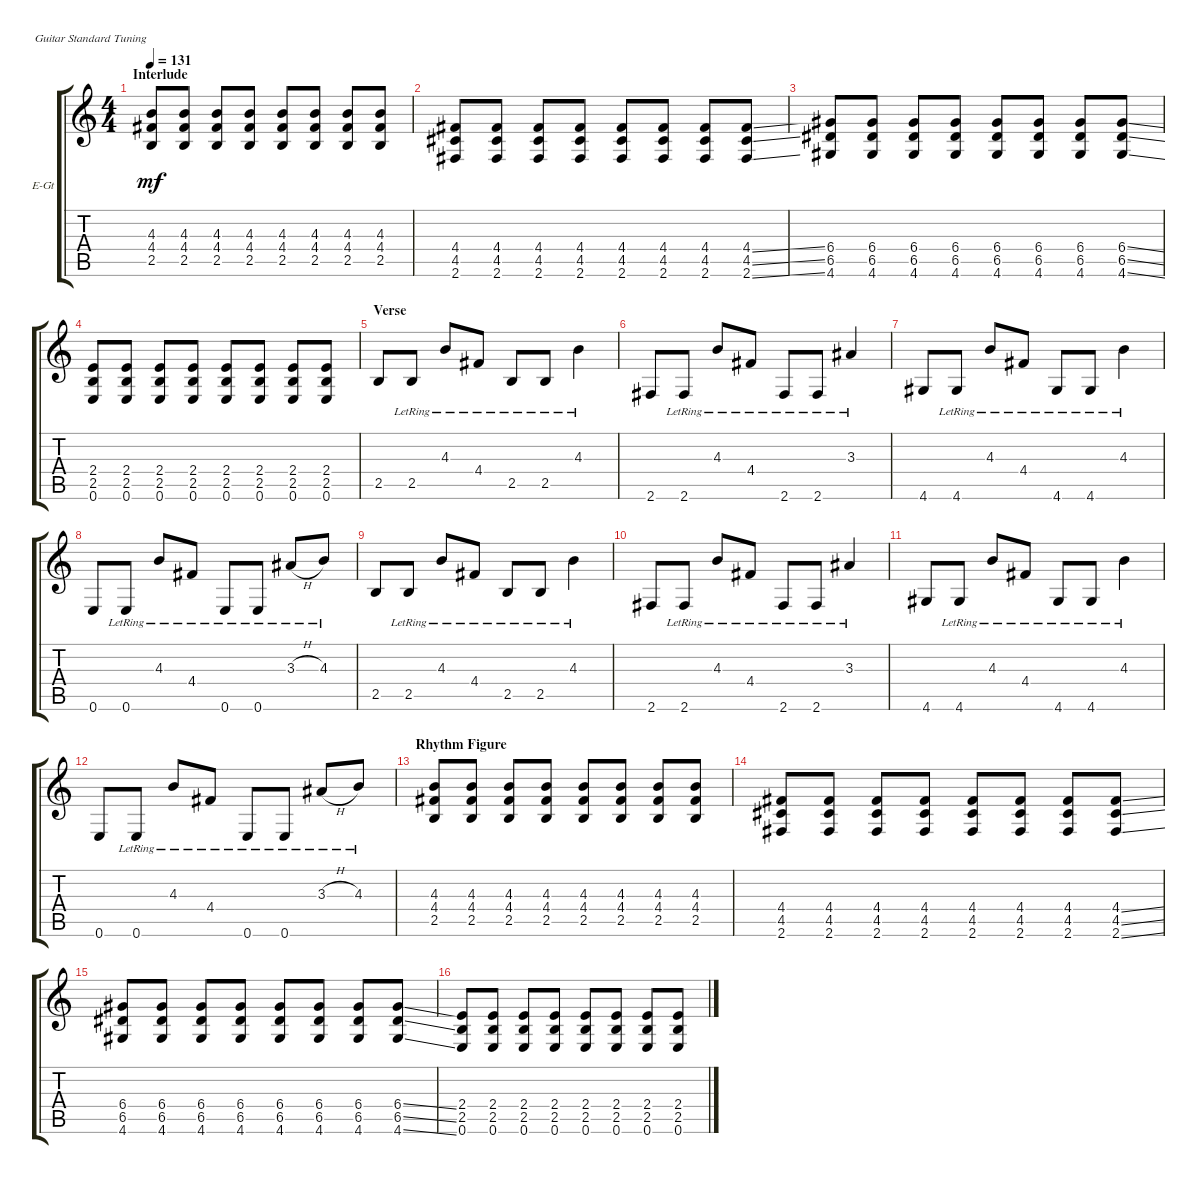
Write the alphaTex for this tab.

\defaultSystemsLayout 4
\bracketExtendMode groupsimilarinstruments
\firstSystemTrackNameOrientation horizontal
\otherSystemsTrackNameOrientation horizontal
\track ("Guitar 2 (Acoustic)" "E-Gt") {instrument acousticguitarsteel}
\staff {score tabs}
\tuning (E4 B3 G3 D3 A2 E2)
\ts (4 4)
\section ("" "Interlude")
\tempo 131
\clef g2
\ks c
(2.5 4.3 4.4).8{dy mf} (2.5 4.3 4.4).8 (2.5 4.3 4.4).8 (2.5 4.3 4.4).8 (2.5 4.3 4.4).8 (2.5 4.3 4.4).8 (2.5 4.3 4.4).8 (2.5 4.4 4.3).8 |
(2.6 4.5 4.4).8 (2.6 4.5 4.4).8 (2.6 4.5 4.4).8 (2.6 4.5 4.4).8 (2.6 4.5 4.4).8 (2.6 4.5 4.4).8 (2.6 4.5 4.4).8 (2.6{ss} 4.5{ss} 4.4{ss}).8 |
(4.6 6.5 6.4).8 (4.6 6.5 6.4).8 (4.6 6.5 6.4).8 (4.6 6.5 6.4).8 (4.6 6.4 6.5).8 (4.6 6.5 6.4).8 (4.6 6.4 6.5).8 (4.6{ss} 6.5{ss} 6.4{ss}).8 |
(2.5 2.4 0.6).8 (2.5 2.4 0.6).8 (2.5 2.4 0.6).8 (2.5 2.4 0.6).8 (2.5 2.4 0.6).8 (2.5 2.4 0.6).8 (2.5 2.4 0.6).8 (2.5 2.4 0.6).8 |
\section ("" "Verse")
2.5.8 2.5{lr}.8 4.3{lr}.8 4.4{lr}.8 2.5{lr}.8 2.5{lr}.8 4.3{lr}.4 |
2.6.8 2.6{lr}.8 4.3{lr}.8 4.4{lr}.8 2.6{lr}.8 2.6{lr}.8 3.3{lr}.4 |
4.6.8 4.6{lr}.8 4.3{lr}.8 4.4{lr}.8 4.6{lr}.8 4.6{lr}.8 4.3{lr}.4 |
0.6.8 0.6{lr}.8 4.3{lr}.8 4.4{lr}.8 0.6{lr}.8 0.6{lr}.8 3.3{h lr}.8 4.3{lr}.8 |
2.5.8 2.5{lr}.8 4.3{lr}.8 4.4{lr}.8 2.5{lr}.8 2.5{lr}.8 4.3{lr}.4 |
2.6.8 2.6{lr}.8 4.3{lr}.8 4.4{lr}.8 2.6{lr}.8 2.6{lr}.8 3.3{lr}.4 |
4.6.8 4.6{lr}.8 4.3{lr}.8 4.4{lr}.8 4.6{lr}.8 4.6{lr}.8 4.3{lr}.4 |
0.6.8 0.6{lr}.8 4.3{lr}.8 4.4{lr}.8 0.6{lr}.8 0.6{lr}.8 3.3{h lr}.8 4.3{lr}.8 |
\section ("" "Rhythm Figure")
(2.5 4.3 4.4).8 (2.5 4.3 4.4).8 (2.5 4.3 4.4).8 (2.5 4.3 4.4).8 (2.5 4.3 4.4).8 (2.5 4.3 4.4).8 (2.5 4.3 4.4).8 (2.5 4.4 4.3).8 |
(2.6 4.5 4.4).8 (2.6 4.5 4.4).8 (2.6 4.5 4.4).8 (2.6 4.5 4.4).8 (2.6 4.5 4.4).8 (2.6 4.5 4.4).8 (2.6 4.5 4.4).8 (2.6{ss} 4.5{ss} 4.4{ss}).8 |
(4.6 6.5 6.4).8 (4.6 6.5 6.4).8 (4.6 6.5 6.4).8 (4.6 6.5 6.4).8 (4.6 6.4 6.5).8 (4.6 6.5 6.4).8 (4.6 6.4 6.5).8 (4.6{ss} 6.5{ss} 6.4{ss}).8 |
(2.5 2.4 0.6).8 (2.5 2.4 0.6).8 (2.5 2.4 0.6).8 (2.5 2.4 0.6).8 (2.5 2.4 0.6).8 (2.5 2.4 0.6).8 (2.5 2.4 0.6).8 (2.5 2.4 0.6).8
